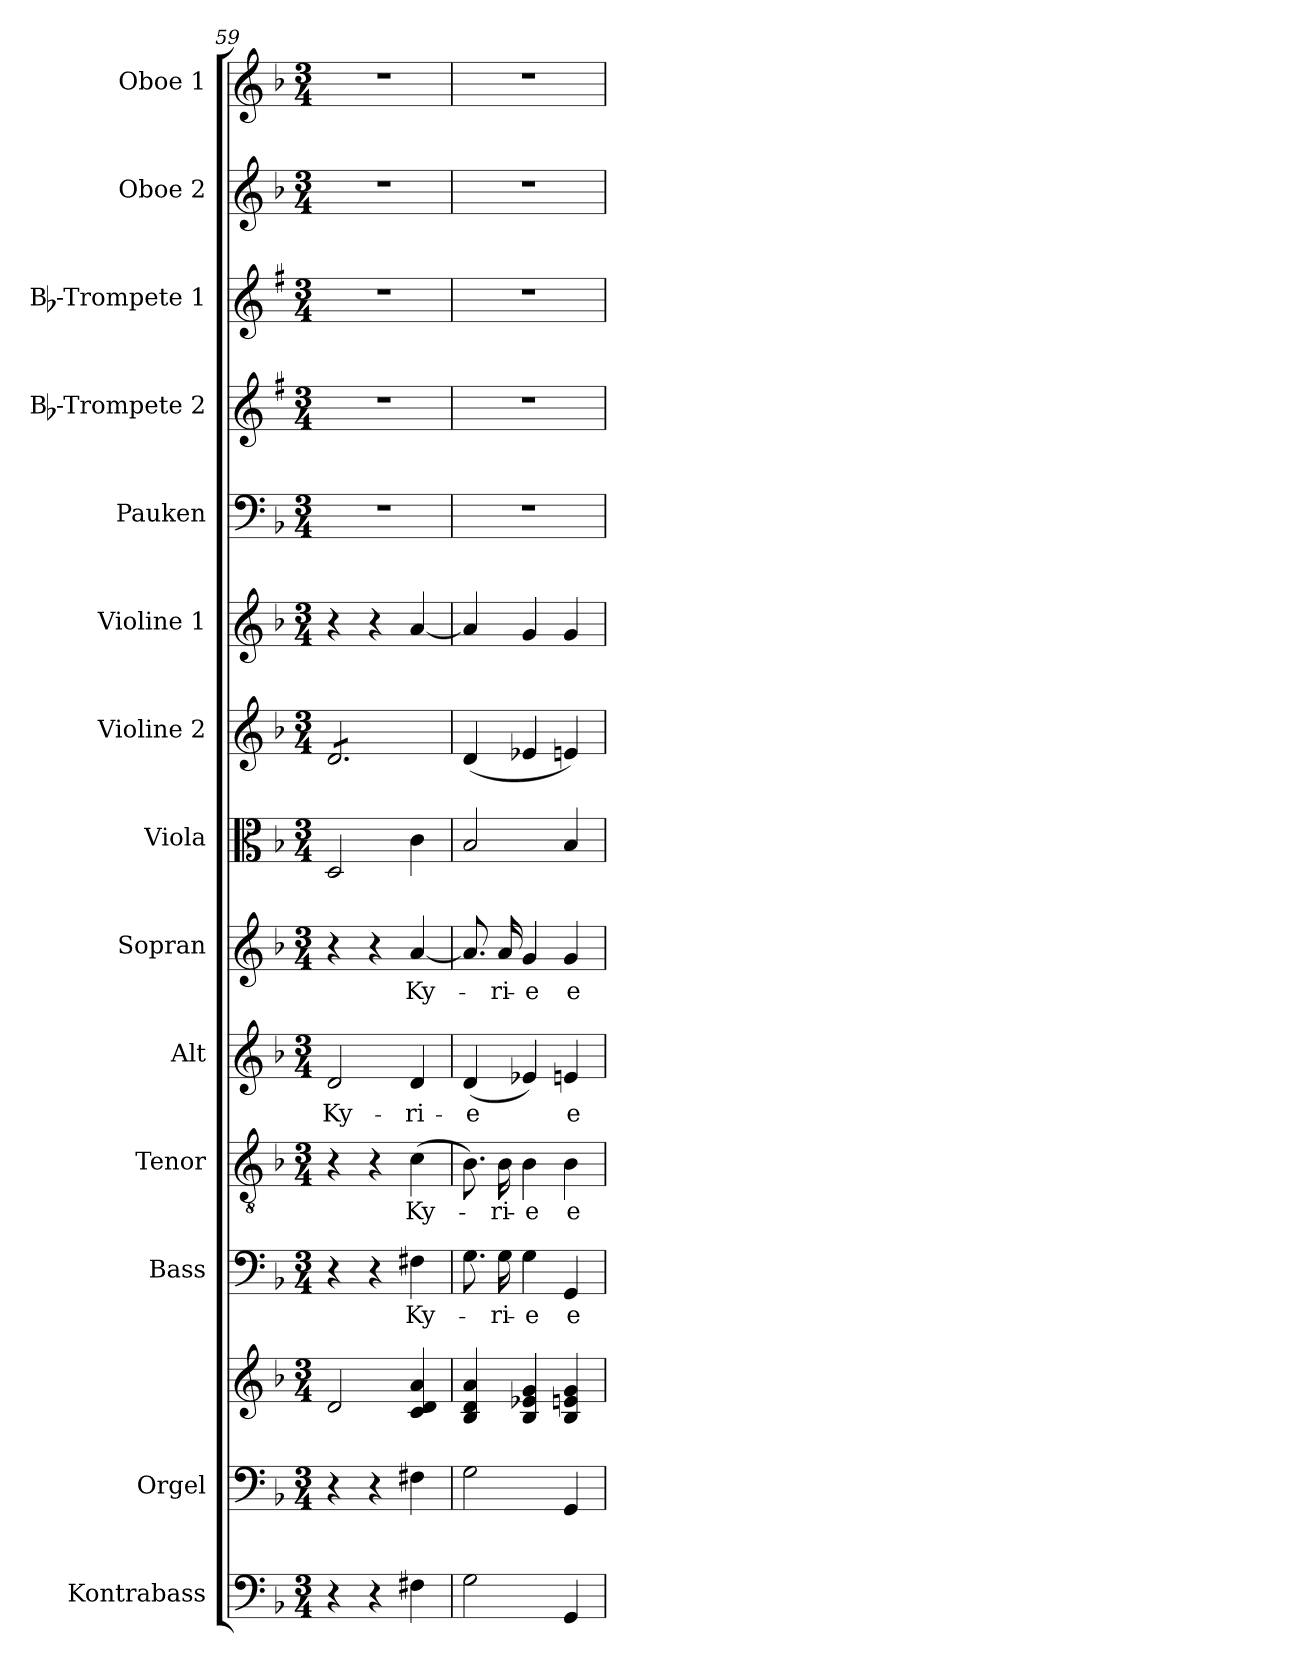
**kern	**kern	**kern	**kern	**text	**kern	**text	**kern	**text	**kern	**text	**kern	**kern	**kern	**kern	**kern	**kern	**kern	**kern
*part14	*part13	*part13	*part12	*part12	*part11	*part11	*part10	*part10	*part9	*part9	*part8	*part7	*part6	*part5	*part4	*part3	*part2	*part1
*staff15	*staff14	*staff13	*staff12	*staff12	*staff11	*staff11	*staff10	*staff10	*staff9	*staff9	*staff8	*staff7	*staff6	*staff5	*staff4	*staff3	*staff2	*staff1
*I"Kontrabass	*I"Orgel	*	*I"Bass	*	*I"Tenor	*	*I"Alt	*	*I"Sopran	*	*I"Viola	*I"Violine 2	*I"Violine 1	*I"Pauken	*I"Bb-Trompete 2	*I"Bb-Trompete 1	*I"Oboe 2	*I"Oboe 1
*I'Kb.	*I'Org.	*	*I'B.	*	*I'T.	*	*I'A.	*	*I'S.	*	*I'Vla.	*I'Vl. 2	*I'Vl. 1	*I'Pk.	*I'Bb Trp. 2	*I'Bb Trp. 1	*I'Ob. 2	*I'Ob. 1
!!LO:PB:g=z
*clefF4	*clefF4	*clefG2	*clefF4	*	*clefGv2	*	*clefG2	*	*clefG2	*	*clefC3	*clefG2	*clefG2	*clefF4	*clefG2	*clefG2	*clefG2	*clefG2
*ITrd7c12	*	*	*	*	*	*	*	*	*	*	*	*	*	*	*ITrd1c2	*ITrd1c2	*	*
*k[b-]	*k[b-]	*k[b-]	*k[b-]	*	*k[b-]	*	*k[b-]	*	*k[b-]	*	*k[b-]	*k[b-]	*k[b-]	*k[b-]	*k[b-]	*k[b-]	*k[b-]	*k[b-]
*F:	*F:	*F:	*F:	*	*F:	*	*F:	*	*F:	*	*F:	*F:	*F:	*F:	*F:	*F:	*F:	*F:
*M3/4	*M3/4	*M3/4	*M3/4	*	*M3/4	*	*M3/4	*	*M3/4	*	*M3/4	*M3/4	*M3/4	*M3/4	*M3/4	*M3/4	*M3/4	*M3/4
=59	=59	=59	=59	=59	=59	=59	=59	=59	=59	=59	=59	=59	=59	=59	=59	=59	=59	=59
!	!	!	!	!	!	!	!	!LO:LY:b	!	!	!	!	!	!	!	!	!	!
*	*	*	*	*	*	*	*	*	*	*	*	*tremolo	*	*	*	*	*	*
4r	4r	2d/	4r	.	4r	.	2d/	Ky-	4r	.	2D/	8d/L	4r	2.r	2.r	2.r	2.r	2.r
.	.	.	.	.	.	.	.	.	.	.	.	8d/	.	.	.	.	.	.
4r	4r	.	4r	.	4r	.	.	.	4r	.	.	8d/	4r	.	.	.	.	.
.	.	.	.	.	.	.	.	.	.	.	.	8d/	.	.	.	.	.	.
!	!	!	!	!LO:LY:b	!	!LO:LY:b	!	!LO:LY:b	!	!LO:LY:b	!	!	!	!	!	!	!	!
4FF#X\	4F#X\	4c/ 4d/ 4a/	4F#X\	Ky-	(>4c\	Ky-	4d/	-ri-	[4a/	Ky-	4c\	8d/	[4a/	.	.	.	.	.
.	.	.	.	.	.	.	.	.	.	.	.	8d/J	.	.	.	.	.	.
*	*	*	*	*	*	*	*	*	*	*	*	*Xtremolo	*	*	*	*	*	*
=60	=60	=60	=60	=60	=60	=60	=60	=60	=60	=60	=60	=60	=60	=60	=60	=60	=60	=60
!	!	!	!	!	!	!	!	!LO:LY:b	!	!	!	!	!	!	!	!	!	!
2GG\	2G\	4B-/ 4d/ 4a/	8.G\	.	8.B-\)	.	(<4d/	-e	8.a/]	.	2B-/	(<4d/	4a/]	2.r	2.r	2.r	2.r	2.r
!	!	!	!	!LO:LY:b	!	!LO:LY:b	!	!	!	!LO:LY:b	!	!	!	!	!	!	!	!
.	.	.	16G\	-ri-	16B-\	-ri-	.	.	16a/	-ri-	.	.	.	.	.	.	.	.
!	!	!	!	!LO:LY:b	!	!LO:LY:b	!	!	!	!LO:LY:b	!	!	!	!	!	!	!	!
.	.	4B-/ 4e-X/ 4g/	4G\	-e	4B-\	-e	4e-X/)	.	4g/	-e	.	4e-X/	4g/	.	.	.	.	.
!	!	!	!	!LO:LY:b	!	!LO:LY:b	!	!LO:LY:b	!	!LO:LY:b	!	!	!	!	!	!	!	!
4GGG/	4GG/	4B-/ 4en/ 4g/	4GG/	e-	4B-\	e-	4en/	e-	4g/	e-	4B-/	4en/)	4g/	.	.	.	.	.
=	=	=	=	=	=	=	=	=	=	=	=	=	=	=	=	=	=	=
*-	*-	*-	*-	*-	*-	*-	*-	*-	*-	*-	*-	*-	*-	*-	*-	*-	*-	*-
